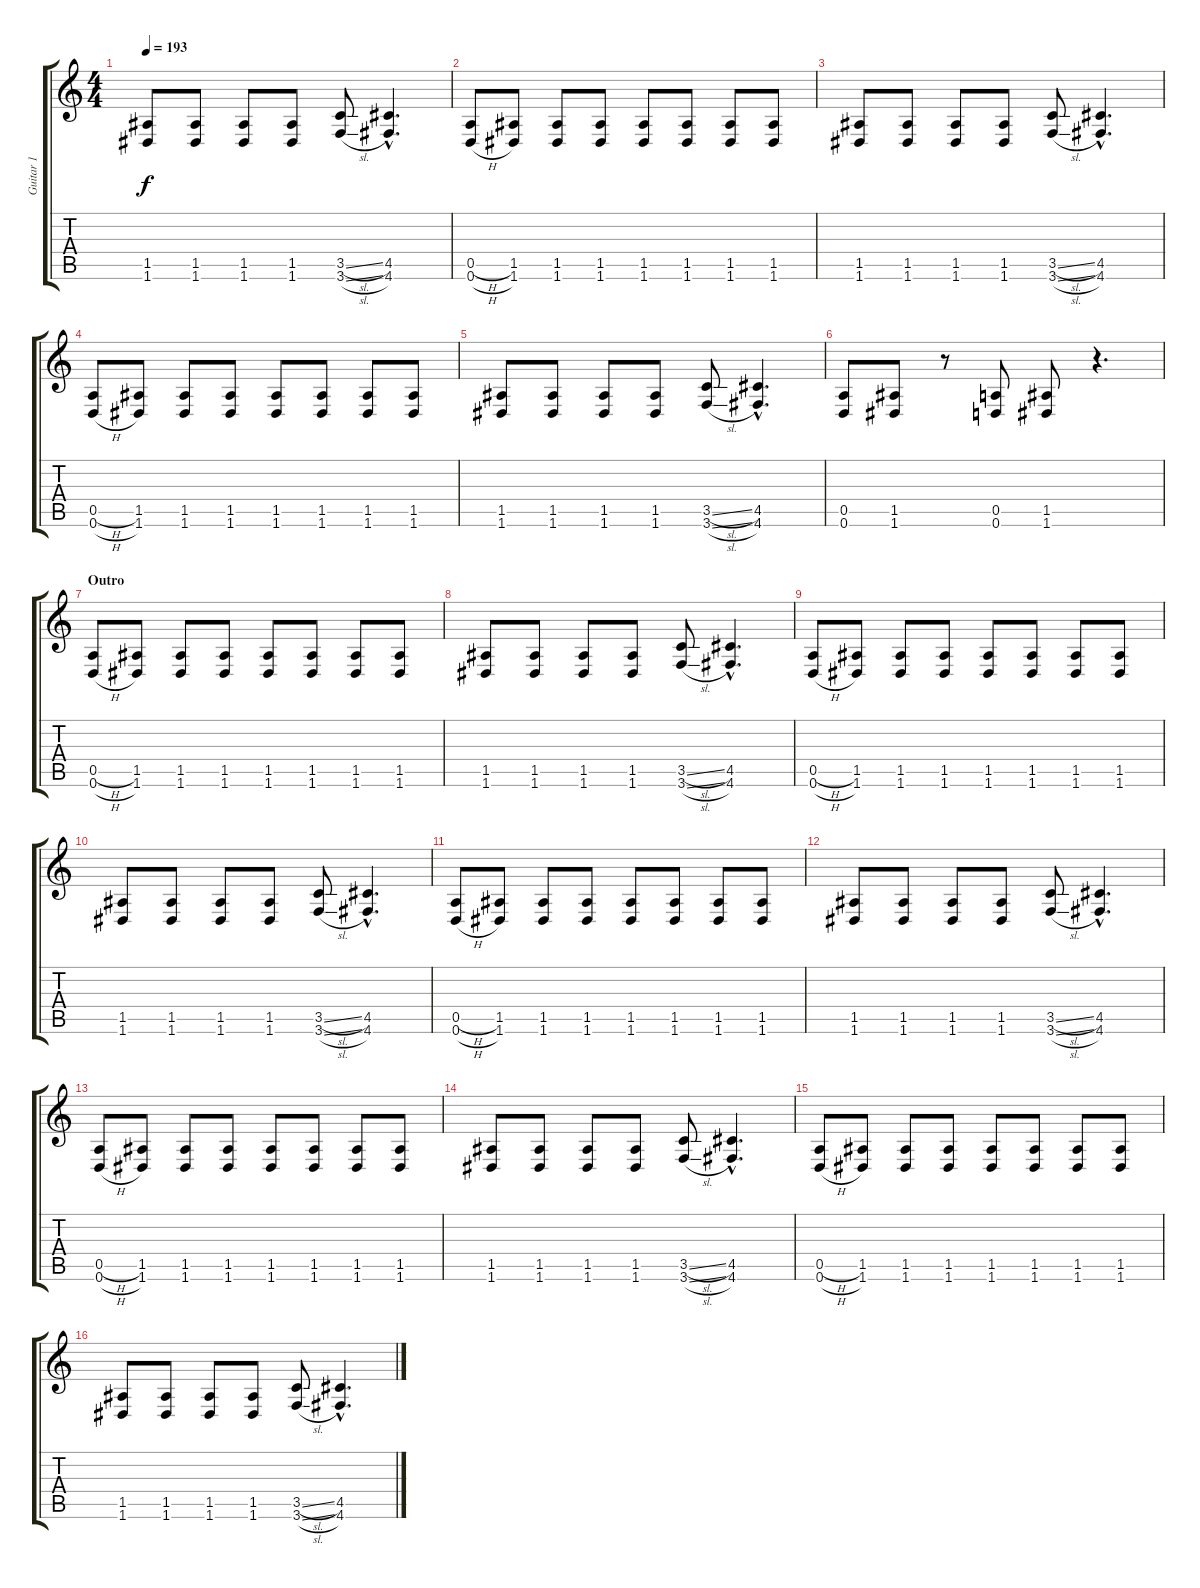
\track ("Guitar 1" "Guitar 1") {instrument distortionguitar}
\staff {score tabs}
\tuning (E4 B3 G3 D3 A2 D2) {hide}
\ts (4 4)
\tempo 193
\clef g2
\ks c
(1.5 1.6).8{dy f} (1.5 1.6).8 (1.5 1.6).8 (1.5 1.6).8 (3.5{sl} 3.6{sl}).8 (4.5{hac} 4.6{hac}).4{d} |
(0.5{h} 0.6{h}).8 (1.5 1.6).8 (1.5 1.6).8 (1.5 1.6).8 (1.5 1.6).8 (1.5 1.6).8 (1.5 1.6).8 (1.5 1.6).8 |
(1.5 1.6).8 (1.5 1.6).8 (1.5 1.6).8 (1.5 1.6).8 (3.5{sl} 3.6{sl}).8 (4.5{hac} 4.6{hac}).4{d} |
(0.5{h} 0.6{h}).8 (1.5 1.6).8 (1.5 1.6).8 (1.5 1.6).8 (1.5 1.6).8 (1.5 1.6).8 (1.5 1.6).8 (1.5 1.6).8 |
(1.5 1.6).8 (1.5 1.6).8 (1.5 1.6).8 (1.5 1.6).8 (3.5{sl} 3.6{sl}).8 (4.5{hac} 4.6{hac}).4{d} |
(0.5 0.6).8 (1.5 1.6).8 r.8 (0.5 0.6).8 (1.5 1.6).8 r.4{d} |
\section ("" "Outro")
(0.5{h} 0.6{h}).8 (1.5 1.6).8 (1.5 1.6).8 (1.5 1.6).8 (1.5 1.6).8 (1.5 1.6).8 (1.5 1.6).8 (1.5 1.6).8 |
(1.5 1.6).8 (1.5 1.6).8 (1.5 1.6).8 (1.5 1.6).8 (3.5{sl} 3.6{sl}).8 (4.5{hac} 4.6{hac}).4{d} |
(0.5{h} 0.6{h}).8 (1.5 1.6).8 (1.5 1.6).8 (1.5 1.6).8 (1.5 1.6).8 (1.5 1.6).8 (1.5 1.6).8 (1.5 1.6).8 |
(1.5 1.6).8 (1.5 1.6).8 (1.5 1.6).8 (1.5 1.6).8 (3.5{sl} 3.6{sl}).8 (4.5{hac} 4.6{hac}).4{d} |
(0.5{h} 0.6{h}).8 (1.5 1.6).8 (1.5 1.6).8 (1.5 1.6).8 (1.5 1.6).8 (1.5 1.6).8 (1.5 1.6).8 (1.5 1.6).8 |
(1.5 1.6).8 (1.5 1.6).8 (1.5 1.6).8 (1.5 1.6).8 (3.5{sl} 3.6{sl}).8 (4.5{hac} 4.6{hac}).4{d} |
(0.5{h} 0.6{h}).8 (1.5 1.6).8 (1.5 1.6).8 (1.5 1.6).8 (1.5 1.6).8 (1.5 1.6).8 (1.5 1.6).8 (1.5 1.6).8 |
(1.5 1.6).8 (1.5 1.6).8 (1.5 1.6).8 (1.5 1.6).8 (3.5{sl} 3.6{sl}).8 (4.5{hac} 4.6{hac}).4{d} |
(0.5{h} 0.6{h}).8 (1.5 1.6).8 (1.5 1.6).8 (1.5 1.6).8 (1.5 1.6).8 (1.5 1.6).8 (1.5 1.6).8 (1.5 1.6).8 |
(1.5 1.6).8 (1.5 1.6).8 (1.5 1.6).8 (1.5 1.6).8 (3.5{sl} 3.6{sl}).8 (4.5{hac} 4.6{hac}).4{d}
